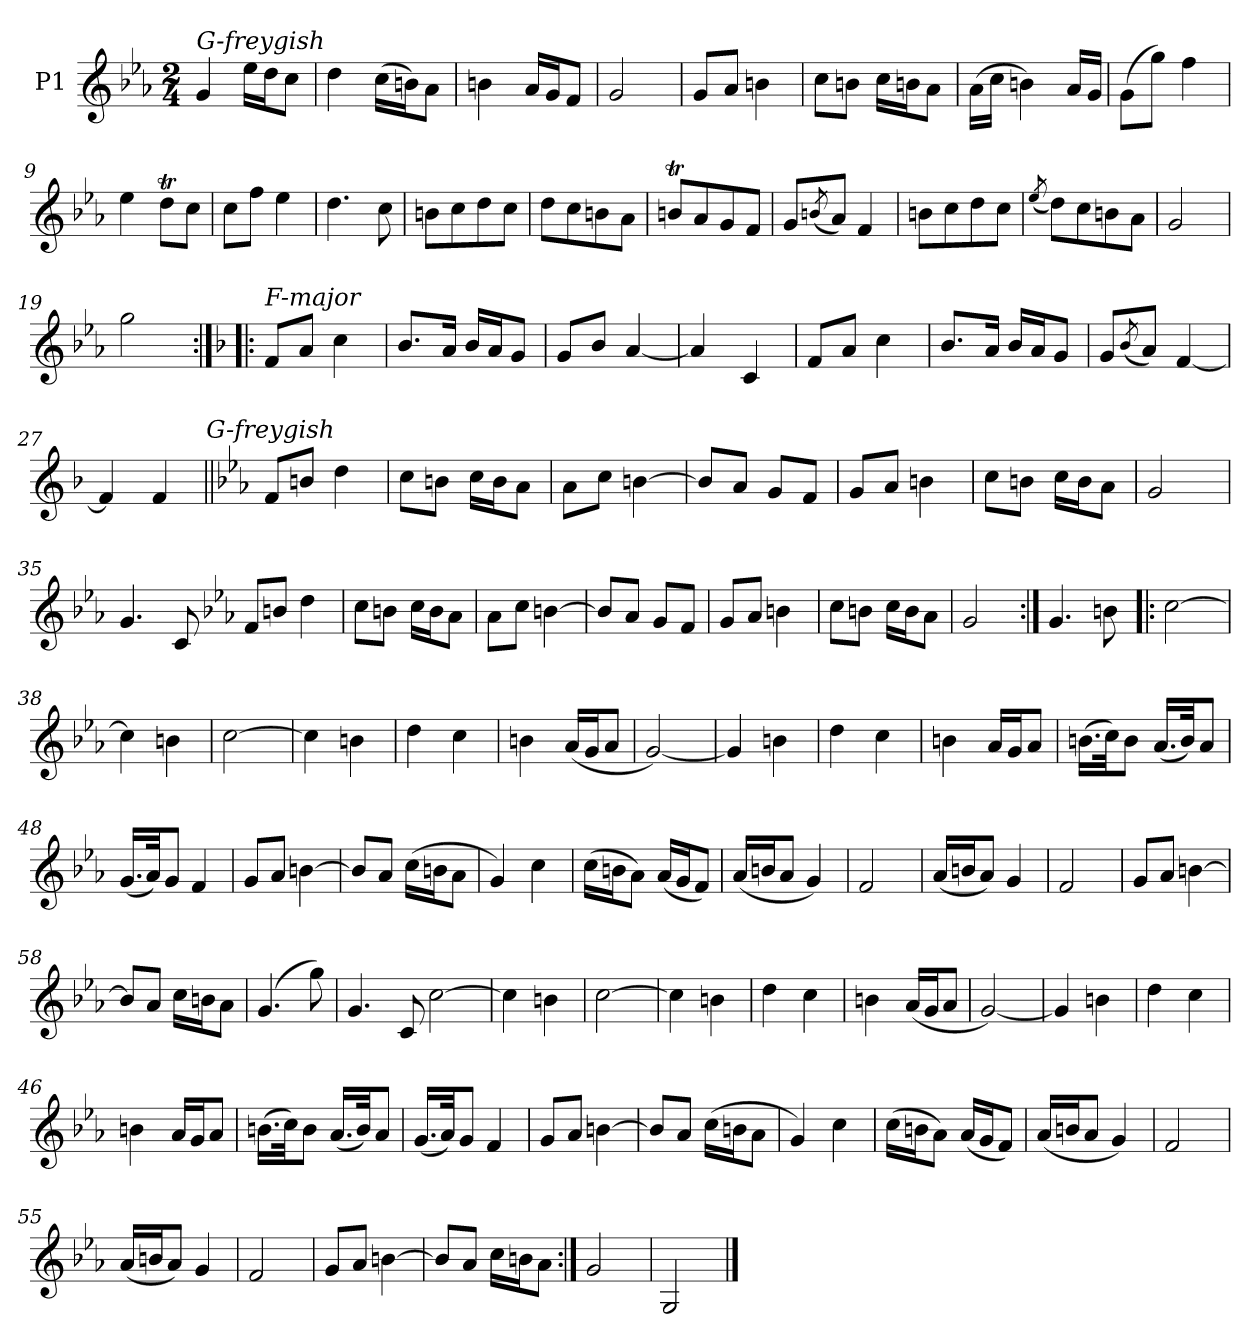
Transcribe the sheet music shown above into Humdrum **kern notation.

**kern
*part1
*staff1
*I"P1
*clefG2
*k[b-e-a-]
*M2/4
=1
!LO:TX:a:i:t=G-freygish
4g
16ee-LL
16ddJ
8ccJ
=2
4dd
(16ccLL
16bnJ)
8a-J
=3
4bn
16a-LL
16gJ
8fJ
=4
2g
=5
8gL
8a-J
4bn
=6
8ccL
8bnJ
16ccLL
16bnJ
8a-J
=7
(16a-LL
16ccJJ
4bn)
16a-LL
16gJJ
=8
(8gL
8ggJ)
4ff
=9
4ee-
8ddtL
8ccJ
=10
8ccL
8ffJ
4ee-
=11
4.dd
8cc
=12
8bnL
8cc
8dd
8ccJ
=13
8ddL
8cc
8bn
8a-J
=14
8bntL
8a-
8g
8fJ
=15
8gL
(8qbn/
8a-J)
4f
=16
8bnL
8cc
8dd
8ccJ
=17
(8qee-/
8ddL)
8cc
8bn
8a-J
=18
2g
=19
2gg
=20:|!|:
*k[b-]
*F:
!LO:TX:a:i:t=F-major
8fL
8aJ
4cc
=21
8.b-L
16aJk
16b-LL
16aJ
8gJ
=22
8gL
8b-J
[4a
=23
4a]
4c
=24
8fL
8aJ
4cc
=25
8.b-L
16aJk
16b-LL
16aJ
8gJ
=26
8gL
(8qb-/
8aJ)
[4f
=27
4f]
4f
!LO:TX:a:i:t=G-freygish
=28||
*k[b-e-a-]
8fL
8bnJ
4dd
=29
8ccL
8bnJ
16ccLL
16bJ
8a-J
=30
8a-L
8ccJ
[4bn
=31
8bL]
8a-J
8gL
8fJ
=32
8gL
8a-J
4bn
=33
8ccL
8bnJ
16ccLL
16bJ
8a-J
=34
2g
=35
4.g
8c
*k[b-e-a-]
8fL
8bnJ
4dd
=29
8ccL
8bnJ
16ccLL
16bJ
8a-J
=30
8a-L
8ccJ
[4bn
=31
8bL]
8a-J
8gL
8fJ
=32
8gL
8a-J
4bn
=33
8ccL
8bnJ
16ccLL
16bJ
8a-J
=34
2g
=36:|!
4.g
8bn
=37!|:
[2cc
=38
4cc]
4bn
=39
[2cc
=40
4cc]
4bn
=41
4dd
4cc
=42
4bn
(16a-LL
16gJ
8a-J
=43
[2g)
=44
4g]
4bn
=45
4dd
4cc
=46
4bn
16a-LL
16gJ
8a-J
=47
(16.bnLL
32ccJK)
8bJ
(16.a-LL
32bJK)
8a-J
=48
(16.gLL
32a-JK)
8gJ
4f
=49
8gL
8a-J
[4bn
=50
8bL]
8a-J
(16ccLL
16bnJ
8a-J
=51
4g)
4cc
=52
(16ccLL
16bnJ
8a-J)
(16a-LL
16gJ
8fJ)
=53
(16a-LL
16bnJ
8a-J
4g)
=54
2f
=55
(16a-LL
16bnJ
8a-J)
4g
=56
2f
=57
8gL
8a-J
[4bn
=58
8bL]
8a-J
16ccLL
16bnJ
8a-J
=59
(4.g
8gg)
=60
4.g
8c
[2cc
=38
4cc]
4bn
=39
[2cc
=40
4cc]
4bn
=41
4dd
4cc
=42
4bn
(16a-LL
16gJ
8a-J
=43
[2g)
=44
4g]
4bn
=45
4dd
4cc
=46
4bn
16a-LL
16gJ
8a-J
=47
(16.bnLL
32ccJK)
8bJ
(16.a-LL
32bJK)
8a-J
=48
(16.gLL
32a-JK)
8gJ
4f
=49
8gL
8a-J
[4bn
=50
8bL]
8a-J
(16ccLL
16bnJ
8a-J
=51
4g)
4cc
=52
(16ccLL
16bnJ
8a-J)
(16a-LL
16gJ
8fJ)
=53
(16a-LL
16bnJ
8a-J
4g)
=54
2f
=55
(16a-LL
16bnJ
8a-J)
4g
=56
2f
=57
8gL
8a-J
[4bn
=58
8bL]
8a-J
16ccLL
16bnJ
8a-J
=61:|!
2g
=62
2G
==
*-
